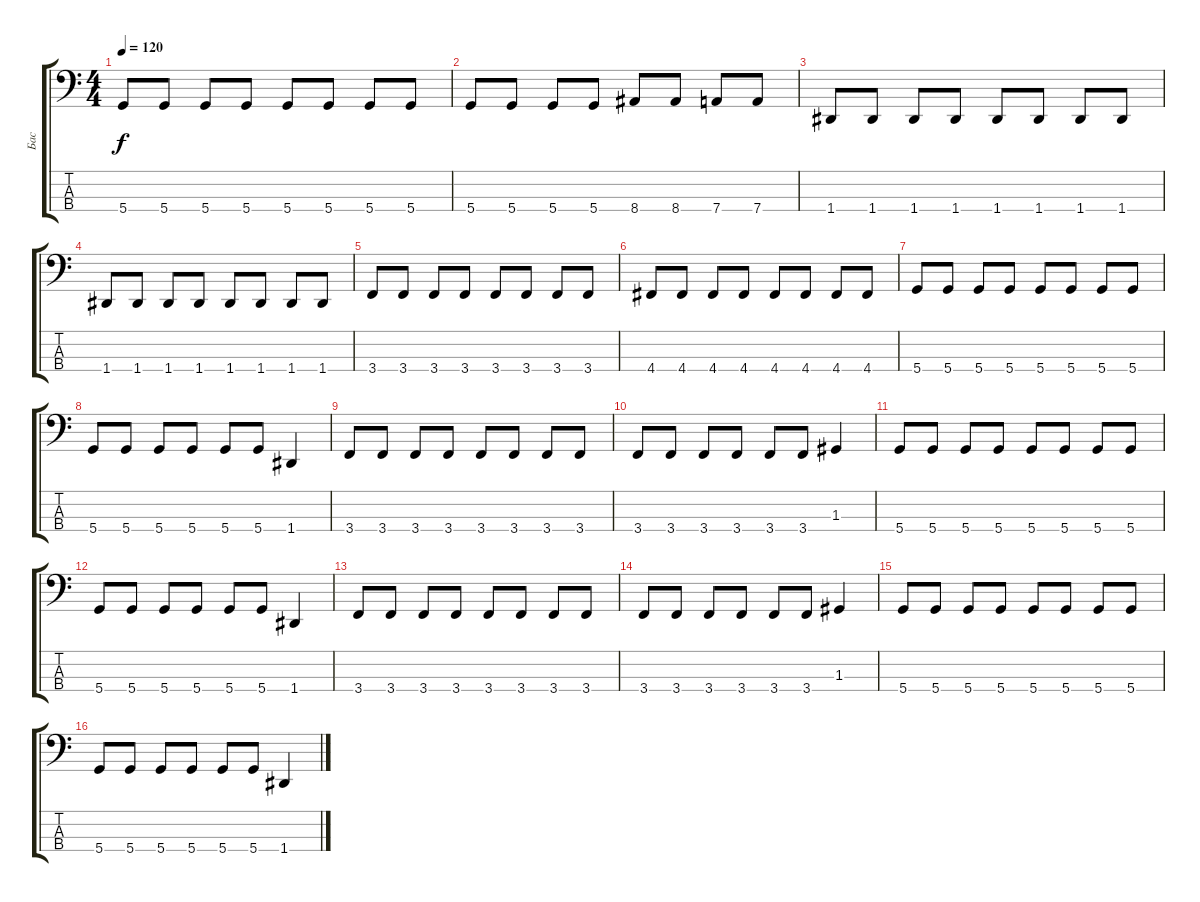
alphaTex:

\track ("Бас" "Бас") {instrument electricbassfinger}
\staff {score tabs}
\tuning (F2 C2 G1 D1) {hide}
\ts (4 4)
\tempo 120
\clef f4
\ks c
5.4.8{dy f} 5.4.8 5.4.8 5.4.8 5.4.8 5.4.8 5.4.8 5.4.8 |
5.4.8 5.4.8 5.4.8 5.4.8 8.4.8 8.4.8 7.4.8 7.4.8 |
1.4.8 1.4.8 1.4.8 1.4.8 1.4.8 1.4.8 1.4.8 1.4.8 |
1.4.8 1.4.8 1.4.8 1.4.8 1.4.8 1.4.8 1.4.8 1.4.8 |
3.4.8 3.4.8 3.4.8 3.4.8 3.4.8 3.4.8 3.4.8 3.4.8 |
4.4.8 4.4.8 4.4.8 4.4.8 4.4.8 4.4.8 4.4.8 4.4.8 |
5.4.8 5.4.8 5.4.8 5.4.8 5.4.8 5.4.8 5.4.8 5.4.8 |
5.4.8 5.4.8 5.4.8 5.4.8 5.4.8 5.4.8 1.4.4 |
3.4.8 3.4.8 3.4.8 3.4.8 3.4.8 3.4.8 3.4.8 3.4.8 |
3.4.8 3.4.8 3.4.8 3.4.8 3.4.8 3.4.8 1.3.4 |
5.4.8 5.4.8 5.4.8 5.4.8 5.4.8 5.4.8 5.4.8 5.4.8 |
5.4.8 5.4.8 5.4.8 5.4.8 5.4.8 5.4.8 1.4.4 |
3.4.8 3.4.8 3.4.8 3.4.8 3.4.8 3.4.8 3.4.8 3.4.8 |
3.4.8 3.4.8 3.4.8 3.4.8 3.4.8 3.4.8 1.3.4 |
5.4.8 5.4.8 5.4.8 5.4.8 5.4.8 5.4.8 5.4.8 5.4.8 |
5.4.8 5.4.8 5.4.8 5.4.8 5.4.8 5.4.8 1.4.4
